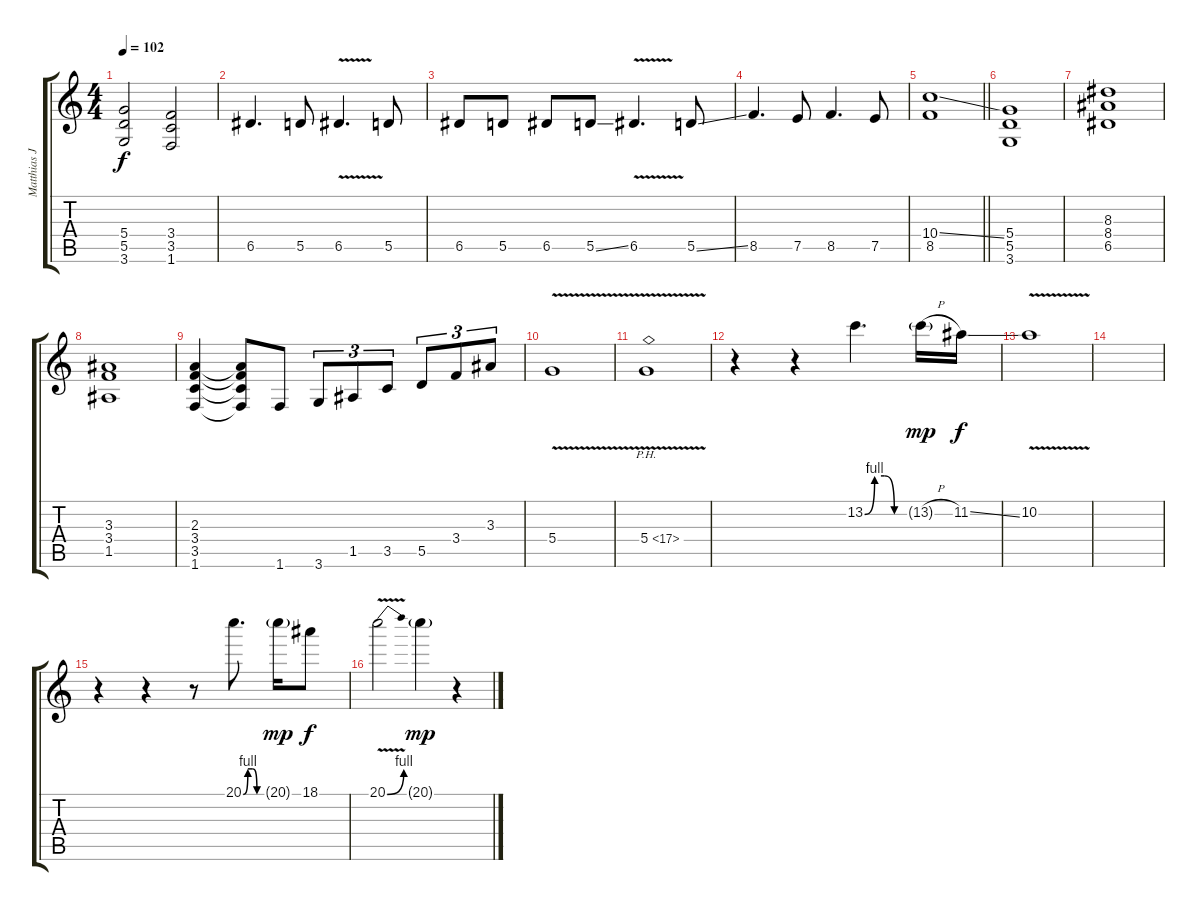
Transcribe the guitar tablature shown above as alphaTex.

\track ("Matthias Jabs" "Matthias J") {instrument electricguitarclean}
\staff {score tabs}
\tuning (E4 B3 G3 D3 A2 E2) {hide}
\ts (4 4)
\tempo 102
\clef g2
\ks c
(5.4 5.5 3.6).2{dy f} (3.4 3.5 1.6).2 |
6.5.4{d} 5.5.8 6.5{v}.4{d} 5.5.8 |
6.5.8 5.5.8 6.5.8 5.5{ss}.8 6.5{v}.4{d} 5.5{ss}.8 |
8.5.4{d} 7.5.8 8.5.4{d} 7.5.8 |
\barLineRight lightlight
(10.4{ss} 8.5).1 |
(5.4 5.5 3.6).1{instrument overdrivenguitar} |
(8.3 8.4 6.5).1 |
(3.3 3.4 1.5).1 |
(2.3 3.4 3.5 1.6).4 (2.3{t} 3.4{t} 3.5{t} 1.6{t}).8 1.6.8 3.6.8{tu (3 2)} 1.5.8{tu (3 2)} 3.5.8{tu (3 2)} 5.5.8{tu (3 2)} 3.4.8{tu (3 2)} 3.3.8{tu (3 2)} |
5.4{v}.1 |
5.4{ph 12 v}.1 |
r.4 r.4 13.2{be (custom 0 0 15 4 30 4 45 0 60 0)}.4{d} 13.2{h g}.16{dy mp} 11.2{ss}.16{dy f} |
10.2{v}.1 |
|
r.4 r.4 r.8 20.1{be (custom 0 0 15 4 31 4 45 0 60 0)}.8{d} 20.1{g}.16{dy mp} 18.1.8{dy f} |
20.1{be (bend 0 0 60 4) v}.2 20.1{g}.4{dy mp} r.4
